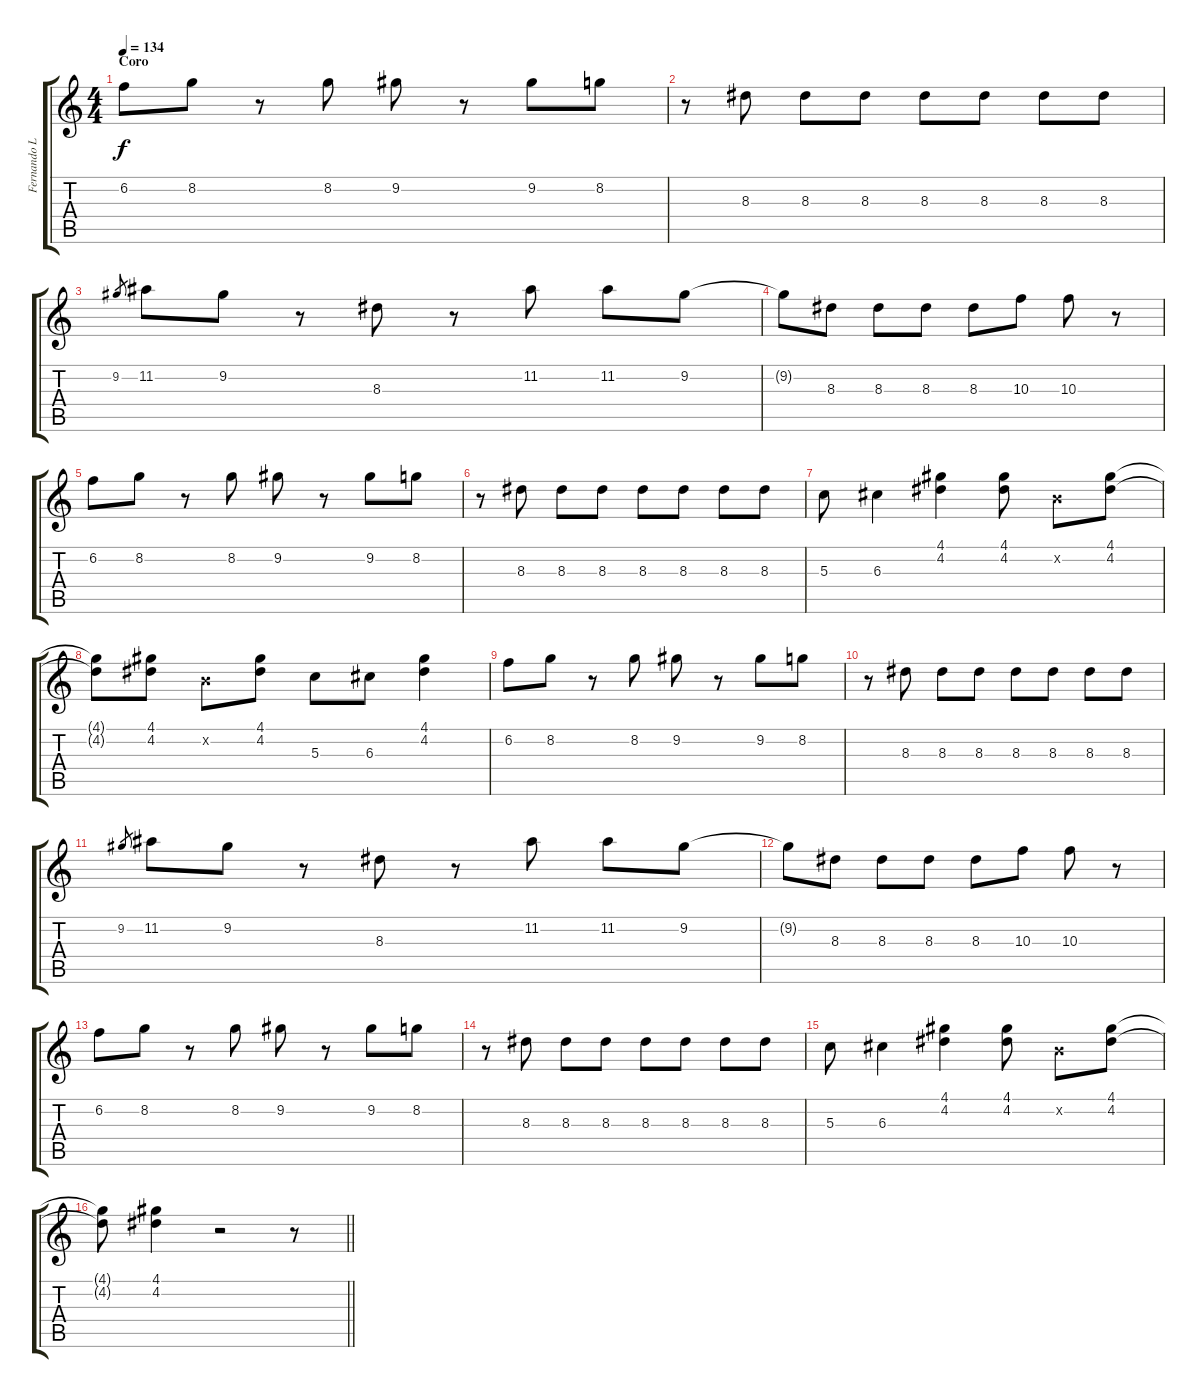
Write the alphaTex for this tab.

\track ("Fernando Lamoneda" "Fernando L") {instrument distortionguitar}
\staff {score tabs}
\tuning (E4 B3 G3 D3 A2 E2) {hide}
\ts (4 4)
\section ("" "Coro")
\tempo 134
\clef g2
\ks c
6.2.8{dy f} 8.2.8 r.8 8.2.8 9.2.8 r.8 9.2.8 8.2.8 |
r.8 8.3.8 8.3.8 8.3.8 8.3.8 8.3.8 8.3.8 8.3.8 |
9.2.8{gr} 11.2.8 9.2.8 r.8 8.3.8 r.8 11.2.8 11.2.8 9.2.8 |
9.2{t}.8 8.3.8 8.3.8 8.3.8 8.3.8 10.3.8 10.3.8 r.8 |
6.2.8 8.2.8 r.8 8.2.8 9.2.8 r.8 9.2.8 8.2.8 |
r.8 8.3.8 8.3.8 8.3.8 8.3.8 8.3.8 8.3.8 8.3.8 |
5.3.8 6.3.4 (4.1 4.2).4 (4.1 4.2).8 0.2{x}.8 (4.1 4.2).8 |
(4.1{t} 4.2{t}).8 (4.1 4.2).8 0.2{x}.8 (4.1 4.2).8 5.3.8 6.3.8 (4.1 4.2).4 |
6.2.8 8.2.8 r.8 8.2.8 9.2.8 r.8 9.2.8 8.2.8 |
r.8 8.3.8 8.3.8 8.3.8 8.3.8 8.3.8 8.3.8 8.3.8 |
9.2.8{gr} 11.2.8 9.2.8 r.8 8.3.8 r.8 11.2.8 11.2.8 9.2.8 |
9.2{t}.8 8.3.8 8.3.8 8.3.8 8.3.8 10.3.8 10.3.8 r.8 |
6.2.8 8.2.8 r.8 8.2.8 9.2.8 r.8 9.2.8 8.2.8 |
r.8 8.3.8 8.3.8 8.3.8 8.3.8 8.3.8 8.3.8 8.3.8 |
5.3.8 6.3.4 (4.1 4.2).4 (4.1 4.2).8 0.2{x}.8 (4.1 4.2).8 |
\barLineRight lightlight
(4.1{t} 4.2{t}).8 (4.1 4.2).4 r.2 r.8
